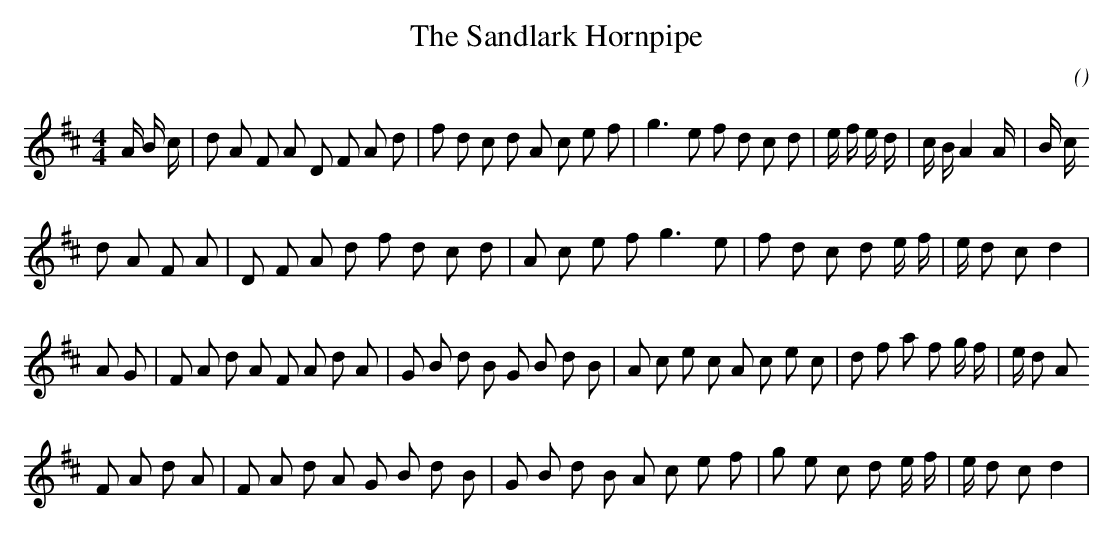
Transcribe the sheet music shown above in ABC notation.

X:1
T: The Sandlark Hornpipe
C:
O:
M:4/4
K:D
K:D
M:4/4
L:1/16
A4/3 B4/3 c4/3 |d2 A2 F2 A2 D2 F2 A2 d2 |f2 d2 c2 d2 A2 c2 e2 f2 |g6 e2 f2 d2 c2 d2 |e4/3 f4/3 e4/3 d4/3 |c4/3 B4/3 A4 A4/3 |B4/3 c4/3
d2 A2 F2 A2 |D2 F2 A2 d2 f2 d2 c2 d2 |A2 c2 e2 f2 g6 e2 |f2 d2 c2 d2 e4/3 f4/3 |e4/3 d2 c2 d4 |
A2 G2 |F2 A2 d2 A2 F2 A2 d2 A2 |G2 B2 d2 B2 G2 B2 d2 B2 |A2 c2 e2 c2 A2 c2 e2 c2 |d2 f2 a2 f2 g4/3 f4/3 |e4/3 d2 A2
F2 A2 d2 A2 |F2 A2 d2 A2 G2 B2 d2 B2 |G2 B2 d2 B2 A2 c2 e2 f2 |g2 e2 c2 d2 e4/3 f4/3 |e4/3 d2 c2 d4 |
